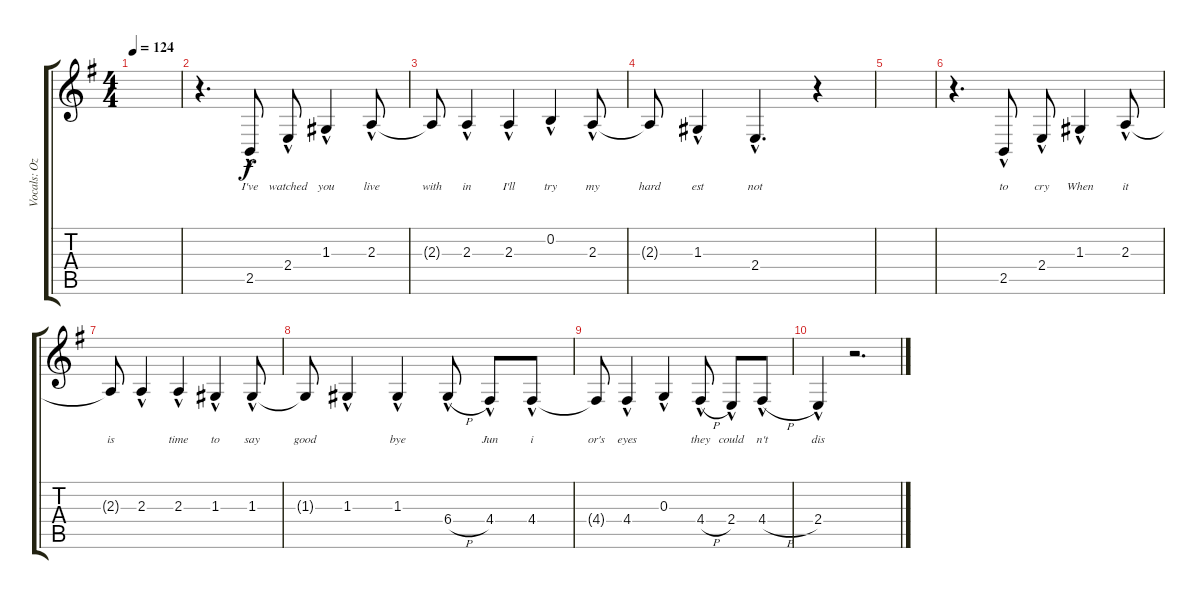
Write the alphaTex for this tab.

\track ("Vocals: Ozzy" "Vocals: Oz") {instrument lead2sawtooth}
\staff {score tabs}
\tuning (E4 B3 G3 D3 A2 E2) {hide}
\ts (4 4)
\tempo 124
\clef g2
\ks g
|
r.4{d} 2.5{hac}.8{lyrics (0 "I've") lyrics (1 "") lyrics (2 "") lyrics (3 "") lyrics (4 "")} 2.4{hac}.8{lyrics (0 "watched") lyrics (1 "") lyrics (2 "") lyrics (3 "") lyrics (4 "")} 1.3{hac}.4{lyrics (0 "you") lyrics (1 "") lyrics (2 "") lyrics (3 "") lyrics (4 "")} 2.3{hac}.8{lyrics (0 "live") lyrics (1 "") lyrics (2 "") lyrics (3 "") lyrics (4 "")} |
2.3{t}.8{lyrics (0 "with") lyrics (1 "") lyrics (2 "") lyrics (3 "") lyrics (4 "")} 2.3{hac}.4{lyrics (0 "in") lyrics (1 "") lyrics (2 "") lyrics (3 "") lyrics (4 "")} 2.3{hac}.4{lyrics (0 "I'll") lyrics (1 "") lyrics (2 "") lyrics (3 "") lyrics (4 "")} 0.2{hac}.4{lyrics (0 "try") lyrics (1 "") lyrics (2 "") lyrics (3 "") lyrics (4 "")} 2.3{hac}.8{lyrics (0 "my") lyrics (1 "") lyrics (2 "") lyrics (3 "") lyrics (4 "")} |
2.3{t}.8{lyrics (0 "hard") lyrics (1 "") lyrics (2 "") lyrics (3 "") lyrics (4 "")} 1.3{hac}.4{lyrics (0 "est") lyrics (1 "") lyrics (2 "") lyrics (3 "") lyrics (4 "")} 2.4{hac}.4{d lyrics (0 "not") lyrics (1 "") lyrics (2 "") lyrics (3 "") lyrics (4 "")} r.4 |
|
r.4{d} 2.5{hac}.8{lyrics (0 "to") lyrics (1 "") lyrics (2 "") lyrics (3 "") lyrics (4 "")} 2.4{hac}.8{lyrics (0 "cry") lyrics (1 "") lyrics (2 "") lyrics (3 "") lyrics (4 "")} 1.3{hac}.4{lyrics (0 "When") lyrics (1 "") lyrics (2 "") lyrics (3 "") lyrics (4 "")} 2.3{hac}.8{lyrics (0 "it") lyrics (1 "") lyrics (2 "") lyrics (3 "") lyrics (4 "")} |
2.3{t}.8{lyrics (0 "is") lyrics (1 "") lyrics (2 "") lyrics (3 "") lyrics (4 "")} 2.3{hac}.4{lyrics (0 "") lyrics (1 "") lyrics (2 "") lyrics (3 "") lyrics (4 "")} 2.3{hac}.4{lyrics (0 "time") lyrics (1 "") lyrics (2 "") lyrics (3 "") lyrics (4 "")} 1.3{hac}.4{lyrics (0 "to") lyrics (1 "") lyrics (2 "") lyrics (3 "") lyrics (4 "")} 1.3{hac}.8{lyrics (0 "say") lyrics (1 "") lyrics (2 "") lyrics (3 "") lyrics (4 "")} |
1.3{t}.8{lyrics (0 "good") lyrics (1 "") lyrics (2 "") lyrics (3 "") lyrics (4 "")} 1.3{hac}.4{lyrics (0 "") lyrics (1 "") lyrics (2 "") lyrics (3 "") lyrics (4 "")} 1.3{hac}.4{lyrics (0 "bye") lyrics (1 "") lyrics (2 "") lyrics (3 "") lyrics (4 "")} 6.4{h hac}.8{lyrics (0 "") lyrics (1 "") lyrics (2 "") lyrics (3 "") lyrics (4 "")} 4.4{hac}.8{lyrics (0 "Jun") lyrics (1 "") lyrics (2 "") lyrics (3 "") lyrics (4 "")} 4.4{hac}.8{lyrics (0 "i") lyrics (1 "") lyrics (2 "") lyrics (3 "") lyrics (4 "")} |
4.4{t}.8{lyrics (0 "or's") lyrics (1 "") lyrics (2 "") lyrics (3 "") lyrics (4 "")} 4.4{hac}.4{lyrics (0 "eyes") lyrics (1 "") lyrics (2 "") lyrics (3 "") lyrics (4 "")} 0.3{hac}.4{lyrics (0 "") lyrics (1 "") lyrics (2 "") lyrics (3 "") lyrics (4 "")} 4.4{h hac}.8{lyrics (0 "they") lyrics (1 "") lyrics (2 "") lyrics (3 "") lyrics (4 "")} 2.4{hac}.8{lyrics (0 "could") lyrics (1 "") lyrics (2 "") lyrics (3 "") lyrics (4 "")} 4.4{h hac}.8{lyrics (0 "n't") lyrics (1 "") lyrics (2 "") lyrics (3 "") lyrics (4 "")} |
2.4{hac}.4{lyrics (0 "dis") lyrics (1 "") lyrics (2 "") lyrics (3 "") lyrics (4 "")} r.2{d}
